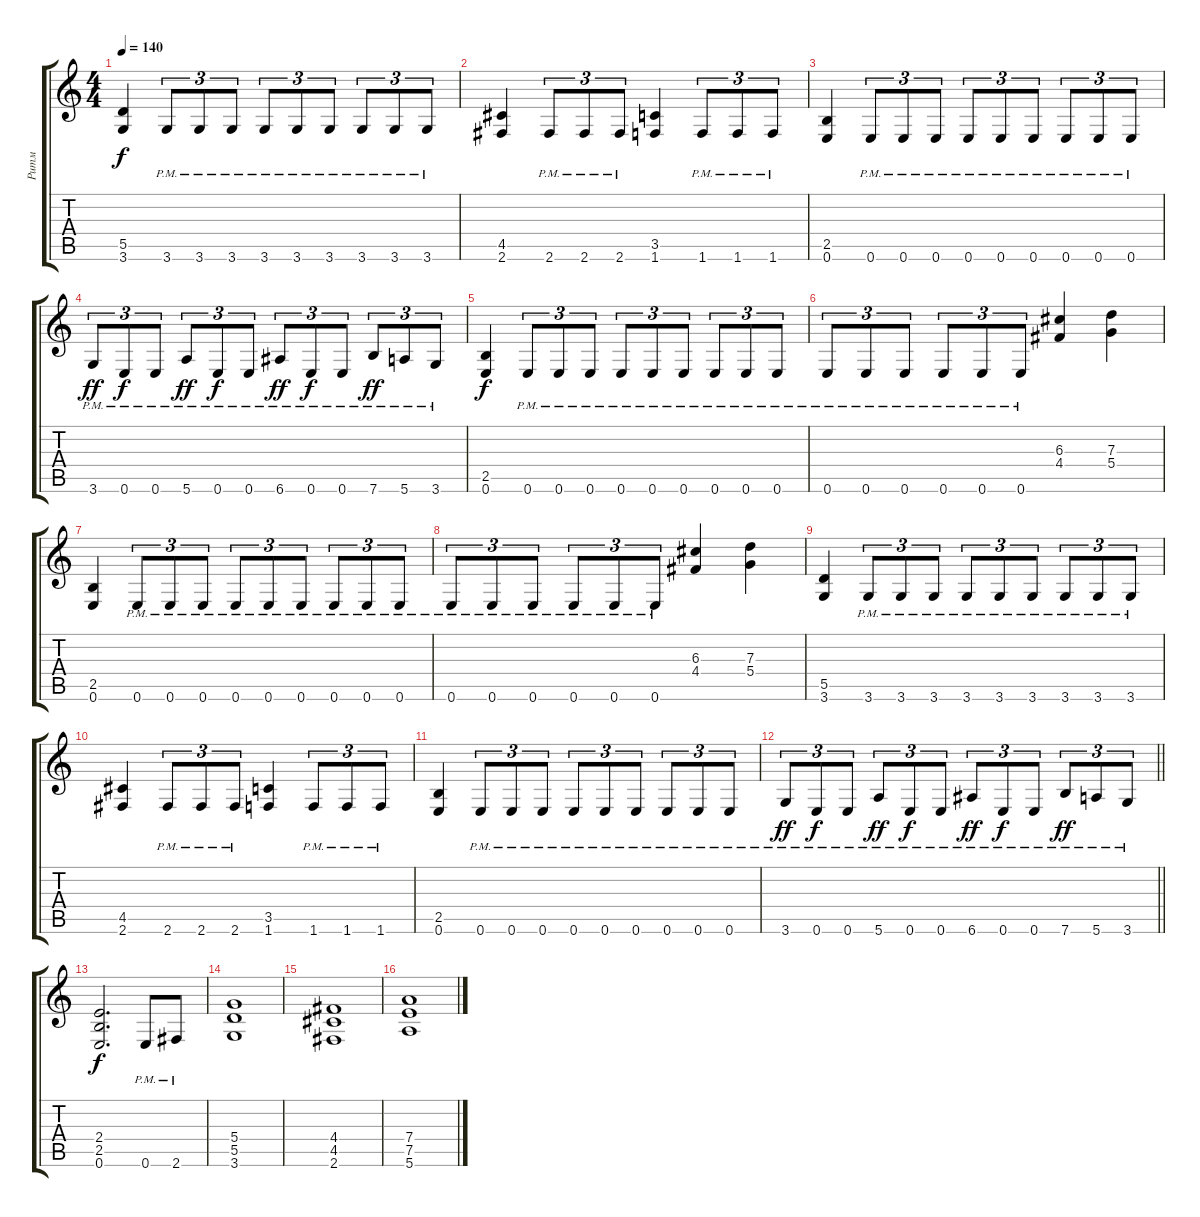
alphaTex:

\track ("Ритм" "Ритм") {instrument distortionguitar}
\staff {score tabs}
\tuning (E4 B3 G3 D3 A2 E2) {hide}
\ts (4 4)
\tempo 140
\clef g2
\ks c
(5.5 3.6).4{dy f} 3.6{pm}.8{tu (3 2)} 3.6{pm}.8{tu (3 2)} 3.6{pm}.8{tu (3 2)} 3.6{pm}.8{tu (3 2)} 3.6{pm}.8{tu (3 2)} 3.6{pm}.8{tu (3 2)} 3.6{pm}.8{tu (3 2)} 3.6{pm}.8{tu (3 2)} 3.6{pm}.8{tu (3 2)} |
(4.5 2.6).4 2.6{pm}.8{tu (3 2)} 2.6{pm}.8{tu (3 2)} 2.6{pm}.8{tu (3 2)} (3.5 1.6).4 1.6{pm}.8{tu (3 2)} 1.6{pm}.8{tu (3 2)} 1.6{pm}.8{tu (3 2)} |
(2.5 0.6).4 0.6{pm}.8{tu (3 2)} 0.6{pm}.8{tu (3 2)} 0.6{pm}.8{tu (3 2)} 0.6{pm}.8{tu (3 2)} 0.6{pm}.8{tu (3 2)} 0.6{pm}.8{tu (3 2)} 0.6{pm}.8{tu (3 2)} 0.6{pm}.8{tu (3 2)} 0.6{pm}.8{tu (3 2)} |
3.6{pm}.8{tu (3 2) dy ff} 0.6{pm}.8{tu (3 2) dy f} 0.6{pm}.8{tu (3 2)} 5.6{pm}.8{tu (3 2) dy ff} 0.6{pm}.8{tu (3 2) dy f} 0.6{pm}.8{tu (3 2)} 6.6{pm}.8{tu (3 2) dy ff} 0.6{pm}.8{tu (3 2) dy f} 0.6{pm}.8{tu (3 2)} 7.6{pm}.8{tu (3 2) dy ff} 5.6{pm}.8{tu (3 2)} 3.6{pm}.8{tu (3 2)} |
(2.5 0.6).4{dy f} 0.6{pm}.8{tu (3 2)} 0.6{pm}.8{tu (3 2)} 0.6{pm}.8{tu (3 2)} 0.6{pm}.8{tu (3 2)} 0.6{pm}.8{tu (3 2)} 0.6{pm}.8{tu (3 2)} 0.6{pm}.8{tu (3 2)} 0.6{pm}.8{tu (3 2)} 0.6{pm}.8{tu (3 2)} |
0.6{pm}.8{tu (3 2)} 0.6{pm}.8{tu (3 2)} 0.6{pm}.8{tu (3 2)} 0.6{pm}.8{tu (3 2)} 0.6{pm}.8{tu (3 2)} 0.6{pm}.8{tu (3 2)} (6.3 4.4).4 (7.3 5.4).4 |
(2.5 0.6).4 0.6{pm}.8{tu (3 2)} 0.6{pm}.8{tu (3 2)} 0.6{pm}.8{tu (3 2)} 0.6{pm}.8{tu (3 2)} 0.6{pm}.8{tu (3 2)} 0.6{pm}.8{tu (3 2)} 0.6{pm}.8{tu (3 2)} 0.6{pm}.8{tu (3 2)} 0.6{pm}.8{tu (3 2)} |
0.6{pm}.8{tu (3 2)} 0.6{pm}.8{tu (3 2)} 0.6{pm}.8{tu (3 2)} 0.6{pm}.8{tu (3 2)} 0.6{pm}.8{tu (3 2)} 0.6{pm}.8{tu (3 2)} (6.3 4.4).4 (7.3 5.4).4 |
(5.5 3.6).4 3.6{pm}.8{tu (3 2)} 3.6{pm}.8{tu (3 2)} 3.6{pm}.8{tu (3 2)} 3.6{pm}.8{tu (3 2)} 3.6{pm}.8{tu (3 2)} 3.6{pm}.8{tu (3 2)} 3.6{pm}.8{tu (3 2)} 3.6{pm}.8{tu (3 2)} 3.6{pm}.8{tu (3 2)} |
(4.5 2.6).4 2.6{pm}.8{tu (3 2)} 2.6{pm}.8{tu (3 2)} 2.6{pm}.8{tu (3 2)} (3.5 1.6).4 1.6{pm}.8{tu (3 2)} 1.6{pm}.8{tu (3 2)} 1.6{pm}.8{tu (3 2)} |
(2.5 0.6).4 0.6{pm}.8{tu (3 2)} 0.6{pm}.8{tu (3 2)} 0.6{pm}.8{tu (3 2)} 0.6{pm}.8{tu (3 2)} 0.6{pm}.8{tu (3 2)} 0.6{pm}.8{tu (3 2)} 0.6{pm}.8{tu (3 2)} 0.6{pm}.8{tu (3 2)} 0.6{pm}.8{tu (3 2)} |
\barLineRight lightlight
3.6{pm}.8{tu (3 2) dy ff} 0.6{pm}.8{tu (3 2) dy f} 0.6{pm}.8{tu (3 2)} 5.6{pm}.8{tu (3 2) dy ff} 0.6{pm}.8{tu (3 2) dy f} 0.6{pm}.8{tu (3 2)} 6.6{pm}.8{tu (3 2) dy ff} 0.6{pm}.8{tu (3 2) dy f} 0.6{pm}.8{tu (3 2)} 7.6{pm}.8{tu (3 2) dy ff} 5.6{pm}.8{tu (3 2)} 3.6{pm}.8{tu (3 2)} |
(2.4 2.5 0.6).2{d dy f instrument distortionguitar} 0.6{pm}.8 2.6{pm}.8 |
(5.4 5.5 3.6).1 |
(4.4 4.5 2.6).1 |
(7.4 7.5 5.6).1
